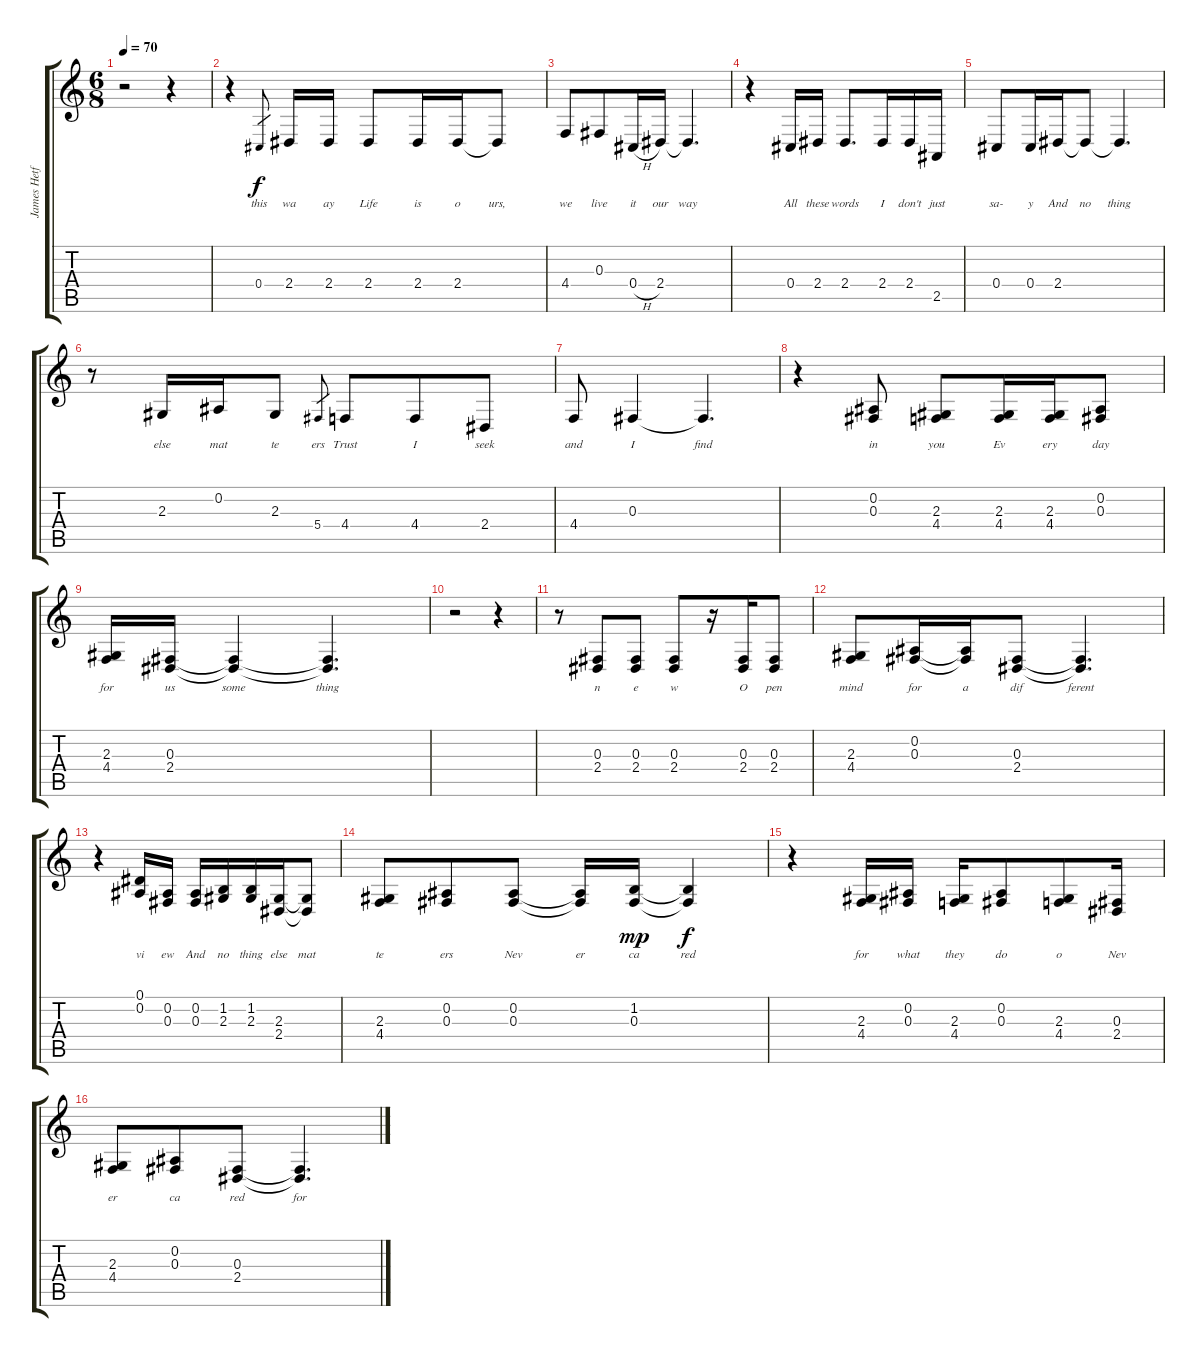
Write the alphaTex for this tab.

\track ("James Hetfield - Voice" "James Hetf") {instrument tenorsax}
\staff {score tabs}
\tuning (Eb4 Bb3 Gb3 Db3 Ab2 Eb2) {hide}
\ts (6 8)
\tempo 70
\clef g2
\ks c
r.2{dy f} r.4 |
r.4 0.4.8{lyrics (0 "this") lyrics (1 "") lyrics (2 "") lyrics (3 "") lyrics (4 "") gr} 2.4.16{lyrics (0 "wa") lyrics (1 "") lyrics (2 "") lyrics (3 "") lyrics (4 "")} 2.4.16{lyrics (0 "ay") lyrics (1 "") lyrics (2 "") lyrics (3 "") lyrics (4 "")} 2.4.8{lyrics (0 "Life") lyrics (1 "") lyrics (2 "") lyrics (3 "") lyrics (4 "")} 2.4.16{lyrics (0 "is") lyrics (1 "") lyrics (2 "") lyrics (3 "") lyrics (4 "")} 2.4.16{lyrics (0 "o") lyrics (1 "") lyrics (2 "") lyrics (3 "") lyrics (4 "")} 2.4{t}.8{lyrics (0 "urs,") lyrics (1 "") lyrics (2 "") lyrics (3 "") lyrics (4 "")} |
4.4.8{lyrics (0 "we") lyrics (1 "") lyrics (2 "") lyrics (3 "") lyrics (4 "")} 0.3.8{lyrics (0 "live") lyrics (1 "") lyrics (2 "") lyrics (3 "") lyrics (4 "")} 0.4{h}.16{lyrics (0 "it") lyrics (1 "") lyrics (2 "") lyrics (3 "") lyrics (4 "")} 2.4.16{lyrics (0 "our") lyrics (1 "") lyrics (2 "") lyrics (3 "") lyrics (4 "")} 2.4{t}.4{d lyrics (0 "way") lyrics (1 "") lyrics (2 "") lyrics (3 "") lyrics (4 "")} |
r.4 0.4.16{lyrics (0 "All") lyrics (1 "") lyrics (2 "") lyrics (3 "") lyrics (4 "")} 2.4.16{lyrics (0 "these") lyrics (1 "") lyrics (2 "") lyrics (3 "") lyrics (4 "")} 2.4.8{d lyrics (0 "words") lyrics (1 "") lyrics (2 "") lyrics (3 "") lyrics (4 "")} 2.4.16{lyrics (0 "I") lyrics (1 "") lyrics (2 "") lyrics (3 "") lyrics (4 "")} 2.4.16{lyrics (0 "don't") lyrics (1 "") lyrics (2 "") lyrics (3 "") lyrics (4 "")} 2.5.16{lyrics (0 "just") lyrics (1 "") lyrics (2 "") lyrics (3 "") lyrics (4 "")} |
0.4.8{lyrics (0 "sa-") lyrics (1 "") lyrics (2 "") lyrics (3 "") lyrics (4 "")} 0.4.16{lyrics (0 "y") lyrics (1 "") lyrics (2 "") lyrics (3 "") lyrics (4 "")} 2.4.16{lyrics (0 "And") lyrics (1 "") lyrics (2 "") lyrics (3 "") lyrics (4 "")} 2.4{t}.8{lyrics (0 "no") lyrics (1 "") lyrics (2 "") lyrics (3 "") lyrics (4 "")} 2.4{t}.4{d lyrics (0 "thing") lyrics (1 "") lyrics (2 "") lyrics (3 "") lyrics (4 "")} |
r.8 2.3.16{lyrics (0 "else") lyrics (1 "") lyrics (2 "") lyrics (3 "") lyrics (4 "")} 0.2.16{lyrics (0 "mat") lyrics (1 "") lyrics (2 "") lyrics (3 "") lyrics (4 "")} 2.3.8{lyrics (0 "te") lyrics (1 "") lyrics (2 "") lyrics (3 "") lyrics (4 "")} 5.4.8{lyrics (0 "ers") lyrics (1 "") lyrics (2 "") lyrics (3 "") lyrics (4 "") gr} 4.4.8{lyrics (0 "Trust") lyrics (1 "") lyrics (2 "") lyrics (3 "") lyrics (4 "")} 4.4.8{lyrics (0 "I") lyrics (1 "") lyrics (2 "") lyrics (3 "") lyrics (4 "")} 2.4.8{lyrics (0 "seek") lyrics (1 "") lyrics (2 "") lyrics (3 "") lyrics (4 "")} |
4.4.8{lyrics (0 "and") lyrics (1 "") lyrics (2 "") lyrics (3 "") lyrics (4 "")} 0.3.4{lyrics (0 "I") lyrics (1 "") lyrics (2 "") lyrics (3 "") lyrics (4 "")} 0.3{t}.4{d lyrics (0 "find") lyrics (1 "") lyrics (2 "") lyrics (3 "") lyrics (4 "")} |
r.4 (0.2 0.3).8{lyrics (0 "in") lyrics (1 "") lyrics (2 "") lyrics (3 "") lyrics (4 "")} (2.3 4.4).8{lyrics (0 "you") lyrics (1 "") lyrics (2 "") lyrics (3 "") lyrics (4 "")} (2.3 4.4).16{lyrics (0 "Ev") lyrics (1 "") lyrics (2 "") lyrics (3 "") lyrics (4 "")} (2.3 4.4).16{lyrics (0 "ery") lyrics (1 "") lyrics (2 "") lyrics (3 "") lyrics (4 "")} (0.2 0.3).8{lyrics (0 "day") lyrics (1 "") lyrics (2 "") lyrics (3 "") lyrics (4 "")} |
(2.3 4.4).16{lyrics (0 "for") lyrics (1 "") lyrics (2 "") lyrics (3 "") lyrics (4 "")} (0.3 2.4).16{lyrics (0 "us") lyrics (1 "") lyrics (2 "") lyrics (3 "") lyrics (4 "")} (0.3{t} 2.4{t}).4{lyrics (0 "some") lyrics (1 "") lyrics (2 "") lyrics (3 "") lyrics (4 "")} (0.3{t} 2.4{t}).4{d lyrics (0 "thing") lyrics (1 "") lyrics (2 "") lyrics (3 "") lyrics (4 "")} |
r.2 r.4 |
r.8 (0.3 2.4).8{lyrics (0 "n") lyrics (1 "") lyrics (2 "") lyrics (3 "") lyrics (4 "")} (0.3 2.4).8{lyrics (0 "e") lyrics (1 "") lyrics (2 "") lyrics (3 "") lyrics (4 "")} (0.3 2.4).8{lyrics (0 "w") lyrics (1 "") lyrics (2 "") lyrics (3 "") lyrics (4 "")} r.16 (0.3 2.4).16{lyrics (0 "O") lyrics (1 "") lyrics (2 "") lyrics (3 "") lyrics (4 "")} (0.3 2.4).8{lyrics (0 "pen") lyrics (1 "") lyrics (2 "") lyrics (3 "") lyrics (4 "")} |
(2.3 4.4).8{lyrics (0 "mind") lyrics (1 "") lyrics (2 "") lyrics (3 "") lyrics (4 "")} (0.2 0.3).16{lyrics (0 "for") lyrics (1 "") lyrics (2 "") lyrics (3 "") lyrics (4 "")} (0.2{t} 0.3{t}).16{lyrics (0 "a") lyrics (1 "") lyrics (2 "") lyrics (3 "") lyrics (4 "")} (0.3 2.4).8{lyrics (0 "dif") lyrics (1 "") lyrics (2 "") lyrics (3 "") lyrics (4 "")} (0.3{t} 2.4{t}).4{d lyrics (0 "ferent") lyrics (1 "") lyrics (2 "") lyrics (3 "") lyrics (4 "")} |
r.4 (0.1 0.2).16{lyrics (0 "vi") lyrics (1 "") lyrics (2 "") lyrics (3 "") lyrics (4 "")} (0.2 0.3).16{lyrics (0 "ew") lyrics (1 "") lyrics (2 "") lyrics (3 "") lyrics (4 "")} (0.2 0.3).16{lyrics (0 "And") lyrics (1 "") lyrics (2 "") lyrics (3 "") lyrics (4 "")} (1.2 2.3).16{lyrics (0 "no") lyrics (1 "") lyrics (2 "") lyrics (3 "") lyrics (4 "")} (1.2 2.3).16{lyrics (0 "thing") lyrics (1 "") lyrics (2 "") lyrics (3 "") lyrics (4 "")} (2.3 2.4).16{lyrics (0 "else") lyrics (1 "") lyrics (2 "") lyrics (3 "") lyrics (4 "")} (2.3{t} 2.4{t}).8{lyrics (0 "mat") lyrics (1 "") lyrics (2 "") lyrics (3 "") lyrics (4 "")} |
(2.3 4.4).8{lyrics (0 "te") lyrics (1 "") lyrics (2 "") lyrics (3 "") lyrics (4 "")} (0.2 0.3).8{lyrics (0 "ers") lyrics (1 "") lyrics (2 "") lyrics (3 "") lyrics (4 "")} (0.2 0.3).8{lyrics (0 "Nev") lyrics (1 "") lyrics (2 "") lyrics (3 "") lyrics (4 "")} (0.2{t} 0.3{t}).16{lyrics (0 "er") lyrics (1 "") lyrics (2 "") lyrics (3 "") lyrics (4 "")} (1.2 0.3).16{lyrics (0 "ca") lyrics (1 "") lyrics (2 "") lyrics (3 "") lyrics (4 "") dy mp} (1.2{t} 0.3{t}).4{lyrics (0 "red") lyrics (1 "") lyrics (2 "") lyrics (3 "") lyrics (4 "") dy f} |
r.4 (2.3 4.4).16{lyrics (0 "for") lyrics (1 "") lyrics (2 "") lyrics (3 "") lyrics (4 "")} (0.2 0.3).16{lyrics (0 "what") lyrics (1 "") lyrics (2 "") lyrics (3 "") lyrics (4 "")} (2.3 4.4).16{lyrics (0 "they") lyrics (1 "") lyrics (2 "") lyrics (3 "") lyrics (4 "")} (0.2 0.3).8{lyrics (0 "do") lyrics (1 "") lyrics (2 "") lyrics (3 "") lyrics (4 "")} (2.3 4.4).8{lyrics (0 "o") lyrics (1 "") lyrics (2 "") lyrics (3 "") lyrics (4 "")} (0.3 2.4).16{lyrics (0 "Nev") lyrics (1 "") lyrics (2 "") lyrics (3 "") lyrics (4 "")} |
(2.3 4.4).8{lyrics (0 "er") lyrics (1 "") lyrics (2 "") lyrics (3 "") lyrics (4 "")} (0.2 0.3).8{lyrics (0 "ca") lyrics (1 "") lyrics (2 "") lyrics (3 "") lyrics (4 "")} (0.3 2.4).8{lyrics (0 "red") lyrics (1 "") lyrics (2 "") lyrics (3 "") lyrics (4 "")} (0.3{t} 2.4{t}).4{d lyrics (0 "for") lyrics (1 "") lyrics (2 "") lyrics (3 "") lyrics (4 "")}
